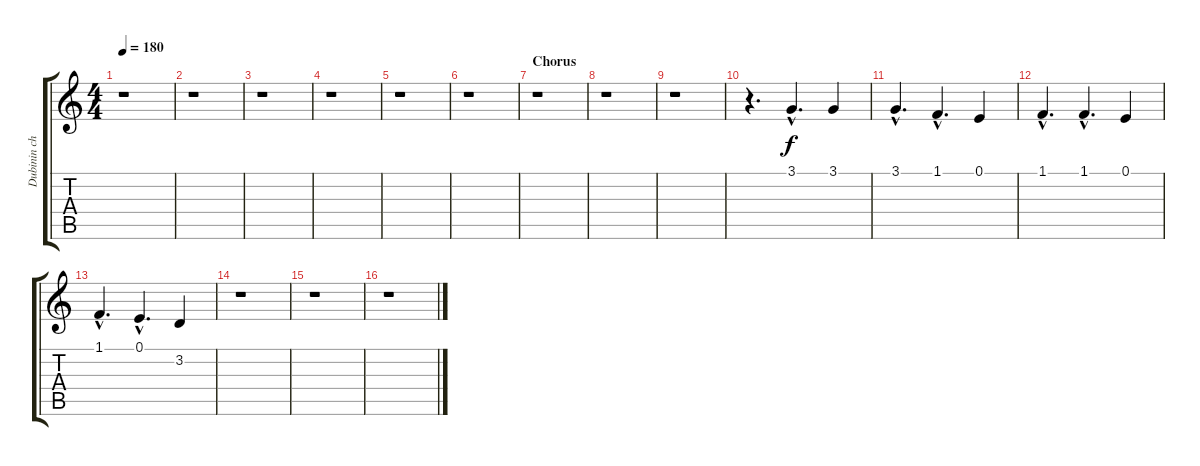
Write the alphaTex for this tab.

\track ("Dubinin chant" "Dubinin ch") {instrument baritonesax}
\staff {score tabs}
\tuning (E4 B3 G3 D3 A2 E2) {hide}
\ts (4 4)
\tempo 180
\clef g2
\ks c
r.1{dy f} |
r.1 |
r.1 |
r.1 |
r.1 |
r.1 |
\section ("" "Chorus")
r.1 |
r.1 |
r.1 |
r.4{d} 3.1{hac}.4{d} 3.1.4 |
3.1{hac}.4{d} 1.1{hac}.4{d} 0.1.4 |
1.1{hac}.4{d} 1.1{hac}.4{d} 0.1.4 |
1.1{hac}.4{d} 0.1{hac}.4{d} 3.2.4 |
r.1 |
r.1 |
r.1
